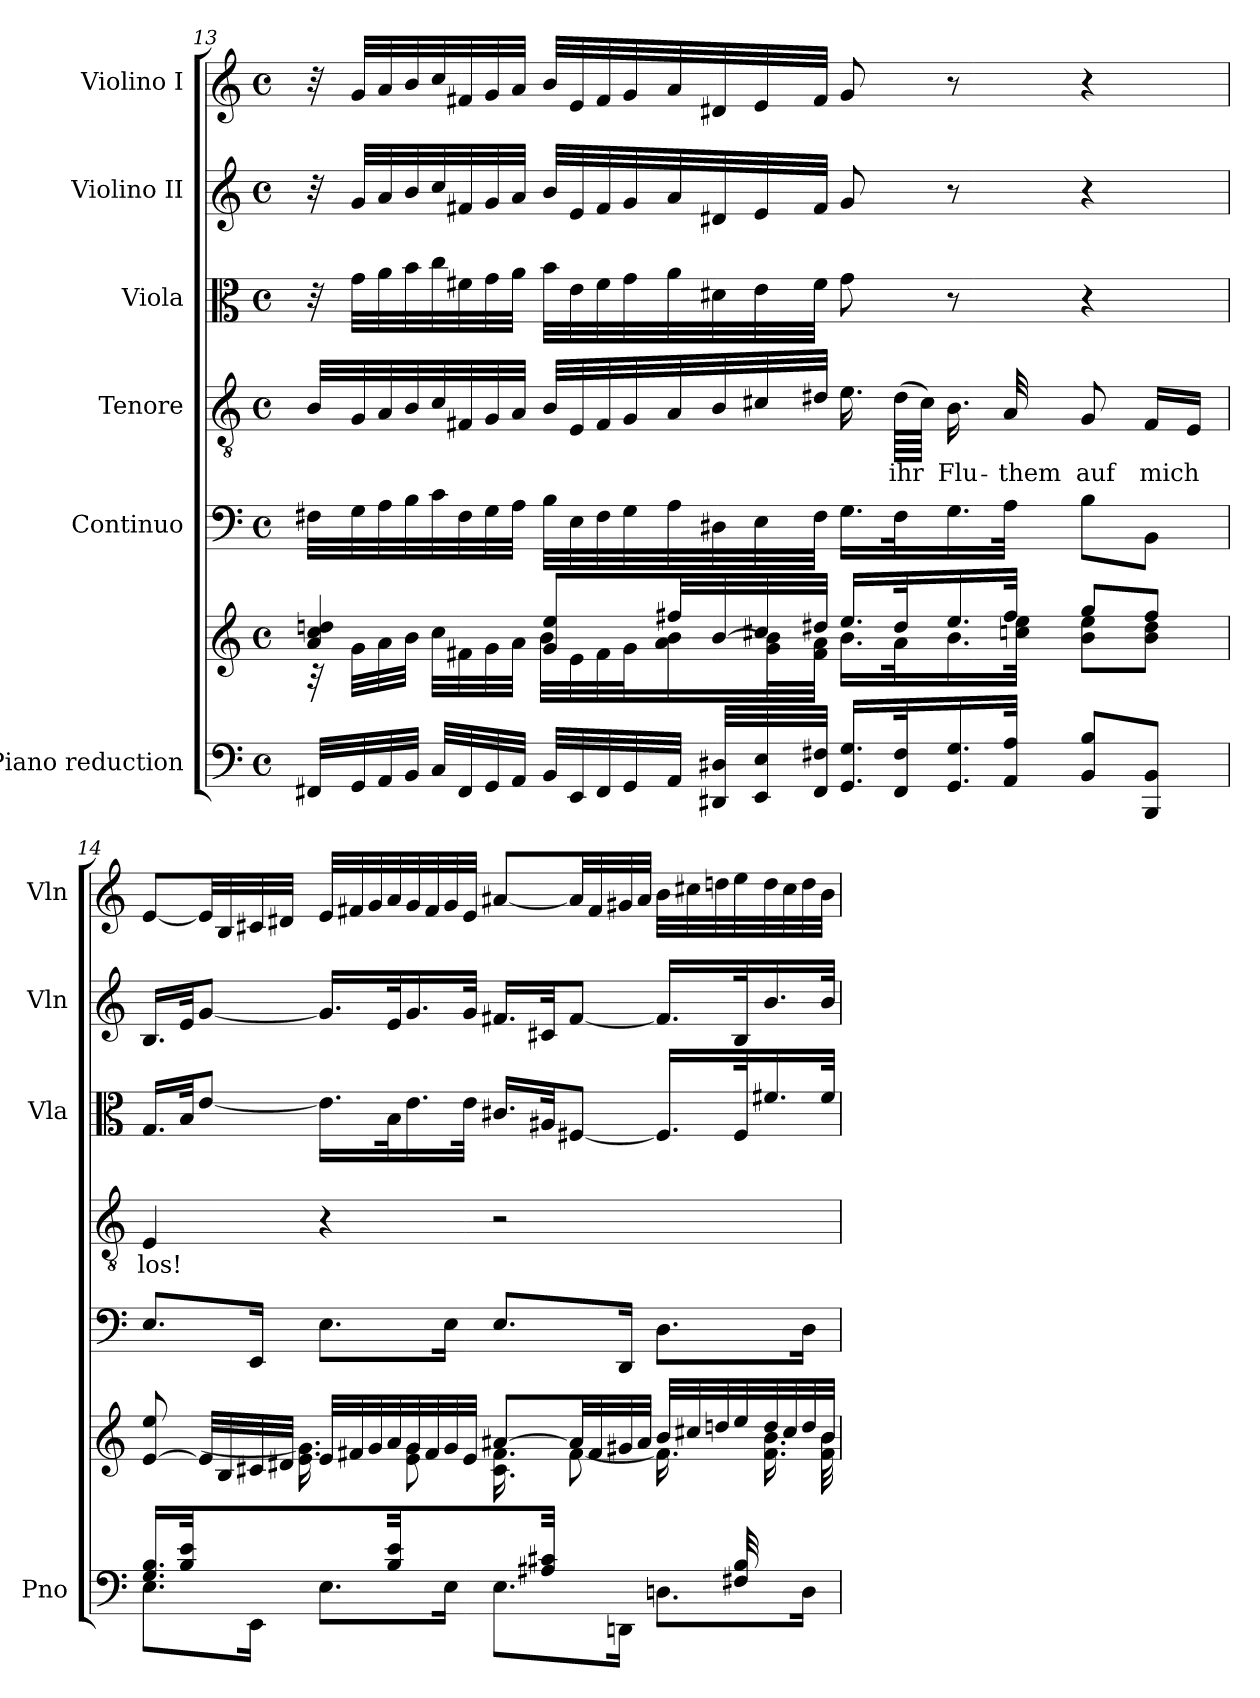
**kern	**kern	**kern	**kern	**text	**kern	**kern	**kern
*part6	*part6	*part5	*part4	*part4	*part3	*part2	*part1
*staff7	*staff6	*staff5	*staff4	*staff4	*staff3	*staff2	*staff1
*I"Piano reduction	*	*I"Continuo	*I"Tenore	*	*I"Viola	*I"Violino II	*I"Violino I
*I'Pno	*	*	*	*	*I'Vla	*I'Vln	*I'Vln
!!LO:PB:g=z
*clefF4	*clefG2	*clefF4	*clefGv2	*	*clefC3	*clefG2	*clefG2
*k[]	*k[]	*k[]	*k[]	*	*k[]	*k[]	*k[]
*M4/4	*M4/4	*M4/4	*M4/4	*	*M4/4	*M4/4	*M4/4
*met(c)	*met(c)	*met(c)	*met(c)	*	*met(c)	*met(c)	*met(c)
=13	=13	=13	=13	=13	=13	=13	=13
*	*^	*	*	*	*	*	*
32FF#X/LLL	4a/ 4cc/ 4ddn/	32r	32F#X\LLL	32B/LLL	.	32r	32r	32r
32GG/	.	32g\LLL	32G\	32G/	.	32g\LLL	32g/LLL	32g/LLL
32AA/	.	32a\	32A\	32A/	.	32a\	32a/	32a/
32BB/JJJ	.	32b\JJJ	32B\	32B/	.	32b\	32b/	32b/
32C/LLL	.	32cc\LLL	32c\	32c/	.	32cc\	32cc/	32cc/
32FF#/	.	32f#X\	32F#\	32F#X/	.	32f#X\	32f#X/	32f#X/
32GG/	.	32g\	32G\	32G/	.	32g\	32g/	32g/
32AA/JJJ	.	32a\JJJ	32A\JJJ	32A/JJJ	.	32a\JJJ	32a/JJJ	32a/JJJ
32BB/LLL	8g/ 8ee/L	32b\LLL	32B\LLL	32B/LLL	.	32b\LLL	32b/LLL	32b/LLL
32EE/	.	32e\	32E\	32E/	.	32e\	32e/	32e/
32FF#/	.	32f#\	32F#\	32F#/	.	32f#\	32f#/	32f#/
32GG/	.	32g\J	32G\	32G/	.	32g\	32g/	32g/
32AA/JJJ	32ff#X/LL	16a\ 16b\	32A\	32A/	.	32a\	32a/	32a/
32DD#X/ 32D#X/LLL	[<32b/	.	32D#X\	32B/	.	32d#X\	32d#X/	32d#X/
32EE/ 32E/	32cc#X/	32g\ 32b\]L	32E\	32c#X/	.	32e\	32e/	32e/
32FF#/ 32F#X/JJJ	32dd#X/JJJ	32f#\ 32a\JJJ	32F#\JJJ	32d#X/JJJ	.	32f#\JJJ	32f#/JJJ	32f#/JJJ
16.GG/ 16.G/LL	16.ee/LL	16.b\LL	16.G\LL	16.e\	.	8g\	8g/	8g/
!	!	!	!	!	!LO:LY:b	!	!	!
32FF#/ 32F#/K	32dd#/K	32a\K	32F#\K	(64d#\LLLL	ihr	.	.	.
.	.	.	.	64c#\JJJJ)	.	.	.	.
!	!	!	!	!	!LO:LY:b	!	!	!
16.GG/ 16.G/	16.ee/	16.b\	16.G\	16.B\	Flu-	8r	8r	8r
!	!	!	!	!	!LO:LY:b	!	!	!
32AA/ 32A/JJk	32ff#/JJk	32ccn\ 32ee\JJk	32A\JJk	32A/	-them	.	.	.
!	!	!	!	!	!LO:LY:b	!	!	!
8BB/ 8B/L	8gg/L	8b\ 8ee\L	8B\L	8G/	auf	4r	4r	4r
!	!	!	!	!	!LO:LY:b	!	!	!
8BBB/ 8BB/J	8ff#/J	8b\ 8dd#\J	8BB\J	16F#/LL	mich	.	.	.
.	.	.	.	16E/JJ	.	.	.	.
=14	=14	=14	=14	=14	=14	=14	=14	=14
*^	*	*	*	*	*	*	*	*
!	!	!	!	!	!	!LO:LY:b	!	!	!
16.G/ 16.B/LL	8.E\L	[<8e/ 8ee/	8ryy	8.E/L	4E/	los!	16.G/LL	16.B/LL	[8e/L
32B/ 32e/JK	.	.	.	.	.	.	32B/JK	32e/JK	.
8..ryy	.	32e/LLL]	8e\ [>8g\J	.	.	.	[8e/J	[8g/J	32e/LL]
.	.	32B/	.	.	.	.	.	.	32B/
.	16EE\Jk	32c#X/	.	16EE/Jk	.	.	.	.	32c#X/
.	.	32d#X/JJJ	.	.	.	.	.	.	32d#X/JJJ
.	8.E\L	32e/LLL	16.e\ 16.g\]LL	8.E\L	4r	.	16.e\LL]	16.g/LL]	32e/LLL
.	.	32f#X/	.	.	.	.	.	.	32f#X/
.	.	32g/	.	.	.	.	.	.	32g/
32B/ 32e/JK	.	32a/	32ryy	.	.	.	32B\K	32e/K	32a/
8..ryy	.	32g/	8e\ 8g\J	.	.	.	16.e\	16.g/	32g/
.	.	32f#/	.	.	.	.	.	.	32f#/
.	16E\Jk	32g/	.	16E\Jk	.	.	.	.	32g/
.	.	32e/JJJ	.	.	.	.	32e\JJk	32g/JJk	32e/JJJ
.	8.E\L	[8a#X/L	16.c#\ 16.f#\LL	8.E/L	2r	.	16.c#X/LL	16.f#X/LL	[8a#X/L
32A#X/ 32c#X/JK	.	.	32ryy	.	.	.	32A#X/JK	32c#X/JK	.
8..ryy	.	32a#/LL]	[8f#\J	.	.	.	[8F#X/J	[8f#/J	32a#/LL]
.	.	32f#/	.	.	.	.	.	.	32f#/
.	16DDn\Jk	32g#X/	.	16DD/Jk	.	.	.	.	32g#X/
.	.	32a#/JJJ	.	.	.	.	.	.	32a#/JJJ
.	8.Dn\L	32b/LLL	16.f#\LL]	8.D\L	.	.	16.F#/LL]	16.f#/LL]	32b\LLL
.	.	32cc#X/	.	.	.	.	.	.	32cc#X\
.	.	32ddn/	.	.	.	.	.	.	32ddn\
32F#X/ 32B/K	.	32ee/	32ryy	.	.	.	32F#/K	32B/K	32ee\
8ryy	.	32dd/	16.f#\ 16.b\	.	.	.	16.f#X/	16.b/	32dd\
.	.	32cc#/	.	.	.	.	.	.	32cc#\
.	16D\Jk	32dd/	.	16D\Jk	.	.	.	.	32dd\
.	.	32b/JJJ	32f#\ 32b\JJk	.	.	.	32f#/JJk	32b/JJk	32b\JJJ
*v	*v	*	*	*	*	*	*	*	*
*	*v	*v	*	*	*	*	*	*
=	=	=	=	=	=	=	=
*-	*-	*-	*-	*-	*-	*-	*-
